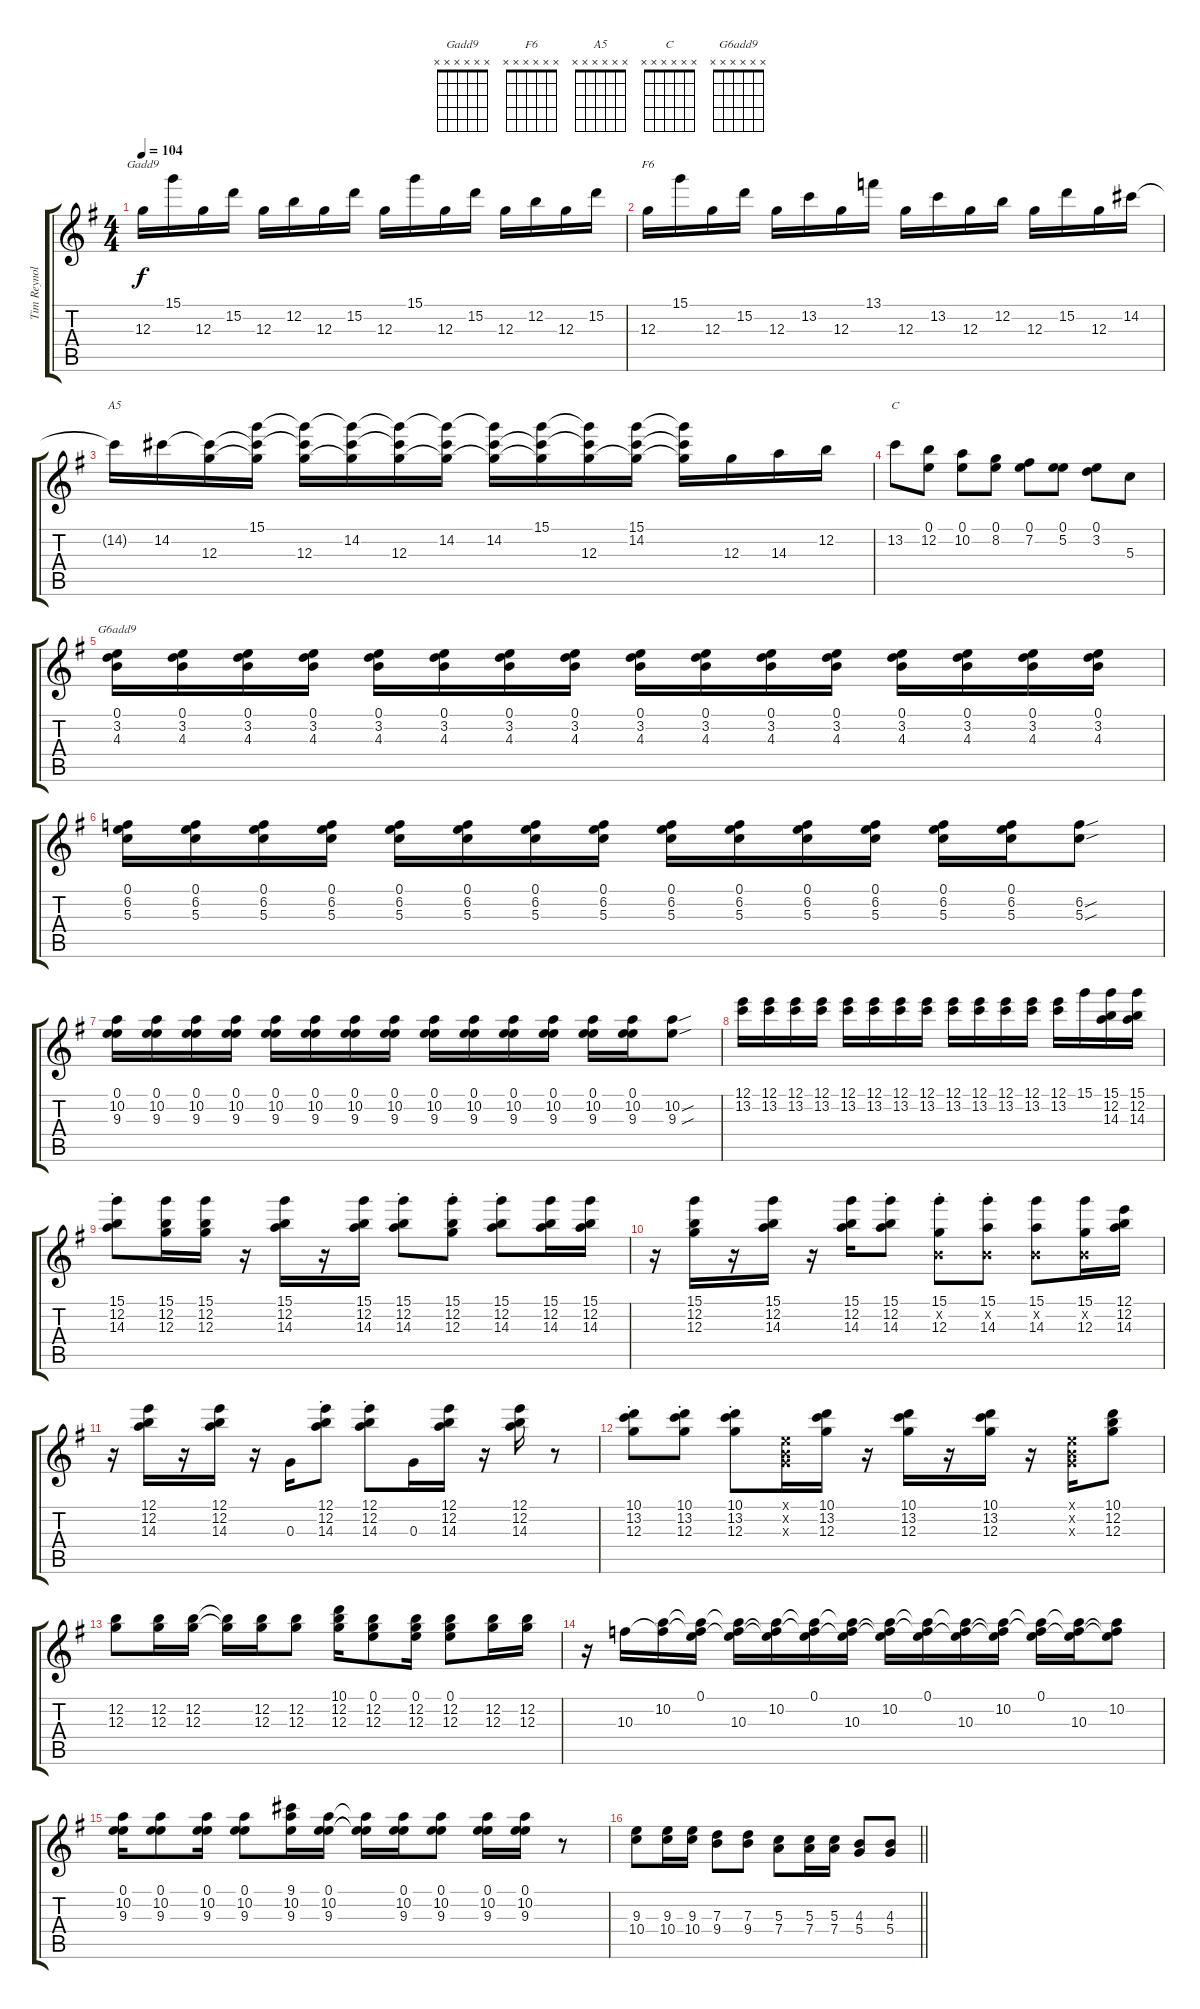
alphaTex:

\track ("Tim Reynolds" "Tim Reynol") {instrument acousticguitarsteel}
\staff {score tabs}
\tuning (E4 B3 G3 D3 A2 E2) {hide}
\chord ("Gadd9" x x x x x x)
\chord ("F6" x x x x x x)
\chord ("A5" x x x x x x)
\chord ("C" x x x x x x)
\chord ("G6add9" x x x x x x)
\ts (4 4)
\tempo 104
\clef g2
\ks eminor
12.3.16{ch "Gadd9" dy f volume 13} 15.1.16 12.3.16 15.2.16 12.3.16 12.2.16 12.3.16 15.2.16 12.3.16 15.1.16 12.3.16 15.2.16 12.3.16 12.2.16 12.3.16 15.2.16 |
12.3.16{ch "F6"} 15.1.16 12.3.16 15.2.16 12.3.16 13.2.16 12.3.16 13.1.16 12.3.16 13.2.16 12.3.16 12.2.16 12.3.16 15.2.16 12.3.16 14.2.16 |
14.2{t}.16{ch "A5"} 14.2.16 (14.2{t} 12.3).16 (15.1 14.2{t} 12.3{t}).16 (15.1{t} 14.2{t} 12.3).16 (15.1{t} 14.2 12.3{t}).16 (15.1{t} 14.2{t} 12.3).16 (15.1{t} 14.2 12.3{t}).16 (15.1{t} 14.2 12.3{t}).16 (15.1 14.2{t} 12.3{t}).16 (15.1{t} 14.2{t} 12.3).16 (15.1 14.2 12.3{t}).16 (15.1{t} 14.2{t} 12.3{t}).16 12.3.16 14.3.16 12.2.16 |
13.2.8{ch "C"} (0.1 12.2).8 (0.1 10.2).8 (0.1 8.2).8 (0.1 7.2).8 (0.1 5.2).8 (0.1 3.2).8 5.3.8 |
(0.1 3.2 4.3).16{ch "G6add9" volume 10} (0.1 3.2 4.3).16 (0.1 3.2 4.3).16 (0.1 3.2 4.3).16 (0.1 3.2 4.3).16 (0.1 3.2 4.3).16 (0.1 3.2 4.3).16 (0.1 3.2 4.3).16 (0.1 3.2 4.3).16 (0.1 3.2 4.3).16 (0.1 3.2 4.3).16 (0.1 3.2 4.3).16 (0.1 3.2 4.3).16 (0.1 3.2 4.3).16 (0.1 3.2 4.3).16 (0.1 3.2 4.3).16 |
(0.1 6.2 5.3).16 (0.1 6.2 5.3).16 (0.1 6.2 5.3).16 (0.1 6.2 5.3).16 (0.1 6.2 5.3).16 (0.1 6.2 5.3).16 (0.1 6.2 5.3).16 (0.1 6.2 5.3).16 (0.1 6.2 5.3).16 (0.1 6.2 5.3).16 (0.1 6.2 5.3).16 (0.1 6.2 5.3).16 (0.1 6.2 5.3).16 (0.1 6.2 5.3).16 (6.2{sou} 5.3{sou}).8 |
(0.1 10.2 9.3).16 (0.1 10.2 9.3).16 (0.1 10.2 9.3).16 (0.1 10.2 9.3).16 (0.1 10.2 9.3).16 (0.1 10.2 9.3).16 (0.1 10.2 9.3).16 (0.1 10.2 9.3).16 (0.1 10.2 9.3).16 (0.1 10.2 9.3).16 (0.1 10.2 9.3).16 (0.1 10.2 9.3).16 (0.1 10.2 9.3).16 (0.1 10.2 9.3).16 (10.2{sou} 9.3{sou}).8 |
(12.1 13.2).16 (12.1 13.2).16 (12.1 13.2).16 (12.1 13.2).16 (12.1 13.2).16 (12.1 13.2).16 (12.1 13.2).16 (12.1 13.2).16 (12.1 13.2).16 (12.1 13.2).16 (12.1 13.2).16 (12.1 13.2).16 (12.1 13.2).16 15.1.16 (15.1 12.2 14.3).16 (15.1 12.2 14.3).16 |
(15.1{st} 12.2{st} 14.3{st}).8 (15.1 12.2 12.3).16 (15.1 12.2 12.3).16 r.16 (15.1 12.2 14.3).16 r.16 (15.1 12.2 14.3).16 (15.1{st} 12.2{st} 14.3{st}).8 (15.1{st} 12.2{st} 12.3{st}).8 (15.1{st} 12.2{st} 14.3{st}).8 (15.1 12.2 14.3).16 (15.1 12.2 14.3).16 |
r.16 (15.1 12.2 12.3).16 r.16 (15.1 12.2 14.3).16 r.16 (15.1 12.2 14.3).16 (15.1{st} 12.2{st} 14.3{st}).8 (15.1{st} 0.2{x} 12.3{st}).8 (15.1{st} 0.2{x} 14.3{st}).8 (15.1 0.2{x} 14.3).8 (15.1 0.2{x} 12.3).16 (12.1 12.2 14.3).16 |
r.16 (12.1 12.2 14.3).16 r.16 (12.1 12.2 14.3).16 r.16 0.3.16 (12.1{st} 12.2{st} 14.3{st}).8 (12.1{st} 12.2{st} 14.3{st}).8 0.3.16 (12.1 12.2 14.3).16 r.16 (12.1 12.2 14.3).16 r.8 |
(10.1{st} 13.2{st} 12.3{st}).8 (10.1{st} 13.2{st} 12.3{st}).8 (10.1{st} 13.2{st} 12.3{st}).8 (0.1{x} 0.2{x} 0.3{x}).16 (10.1 13.2 12.3).16 r.16 (10.1 13.2 12.3).16 r.16 (10.1 13.2 12.3).16 r.16 (0.1{x} 0.2{x} 0.3{x}).16 (10.1 12.2 12.3).8 |
(12.2 12.3).8{volume 12} (12.2 12.3).16 (12.2 12.3).16 (12.2{t} 12.3{t}).16 (12.2 12.3).16 (12.2 12.3).8 (10.1 12.2 12.3).16 (0.1 12.2 12.3).8 (0.1 12.2 12.3).16 (0.1 12.2 12.3).8 (12.2 12.3).16 (12.2 12.3).16 |
r.16 10.3.16 (10.2 10.3{t}).16 (0.1 10.2{t} 10.3{t}).16 (0.1{t} 10.2{t} 10.3).16 (0.1{t} 10.2 10.3{t}).16 (0.1 10.2{t} 10.3{t}).16 (0.1{t} 10.2{t} 10.3).16 (0.1{t} 10.2 10.3{t}).16 (0.1 10.2{t} 10.3{t}).16 (0.1{t} 10.2{t} 10.3).16 (0.1{t} 10.2 10.3{t}).16 (0.1 10.2{t} 10.3{t}).16 (0.1{t} 10.2{t} 10.3).16 (0.1{t} 10.2 10.3{t}).8 |
(0.1 10.2 9.3).16 (0.1 10.2 9.3).8 (0.1 10.2 9.3).16 (0.1 10.2 9.3).8 (9.1 10.2 9.3).16 (0.1 10.2 9.3).16 (0.1{t} 10.2{t} 9.3{t}).16 (0.1 10.2 9.3).16 (0.1 10.2 9.3).8 (0.1 10.2 9.3).16 (0.1 10.2 9.3).16 r.8 |
\barLineRight lightlight
(9.3 10.4).8 (9.3 10.4).16 (9.3 10.4).16 (7.3 9.4).8 (7.3 9.4).8 (5.3 7.4).8 (5.3 7.4).16 (5.3 7.4).16 (4.3 5.4).8 (4.3 5.4).8
